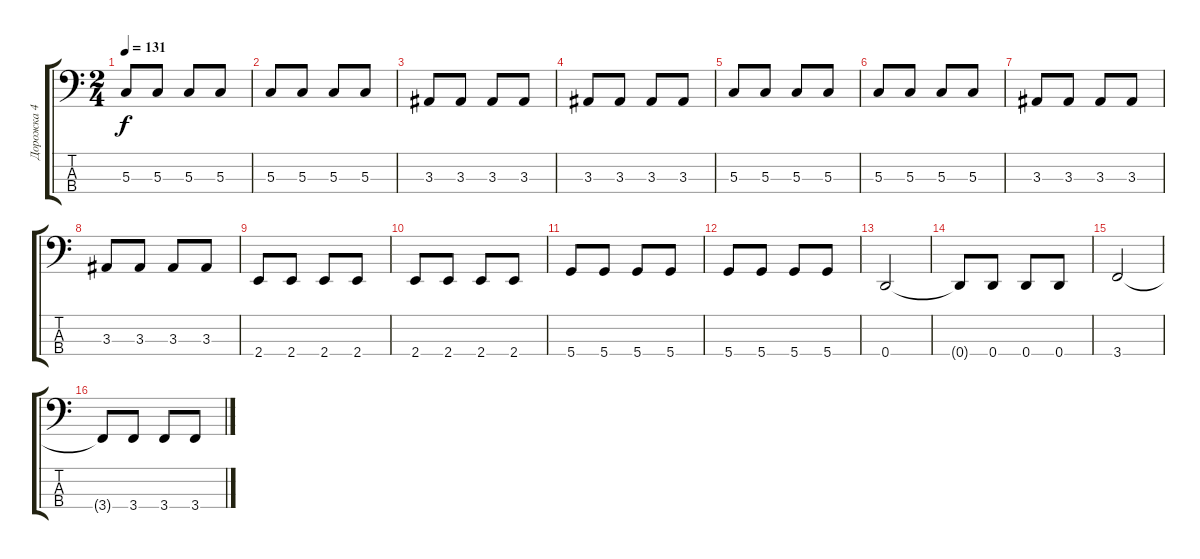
\track ("Дорожка 4" "Дорожка 4") {instrument electricbassfinger}
\staff {score tabs}
\tuning (F2 C2 G1 D1) {hide}
\ts (2 4)
\tempo 131
\clef f4
\ks c
5.3.8{dy f} 5.3.8 5.3.8 5.3.8 |
5.3.8 5.3.8 5.3.8 5.3.8 |
3.3.8 3.3.8 3.3.8 3.3.8 |
3.3.8 3.3.8 3.3.8 3.3.8 |
5.3.8 5.3.8 5.3.8 5.3.8 |
5.3.8 5.3.8 5.3.8 5.3.8 |
3.3.8 3.3.8 3.3.8 3.3.8 |
3.3.8 3.3.8 3.3.8 3.3.8 |
2.4.8 2.4.8 2.4.8 2.4.8 |
2.4.8 2.4.8 2.4.8 2.4.8 |
5.4.8 5.4.8 5.4.8 5.4.8 |
5.4.8 5.4.8 5.4.8 5.4.8 |
0.4.2 |
0.4{t}.8 0.4.8 0.4.8 0.4.8 |
3.4.2 |
3.4{t}.8 3.4.8 3.4.8 3.4.8
